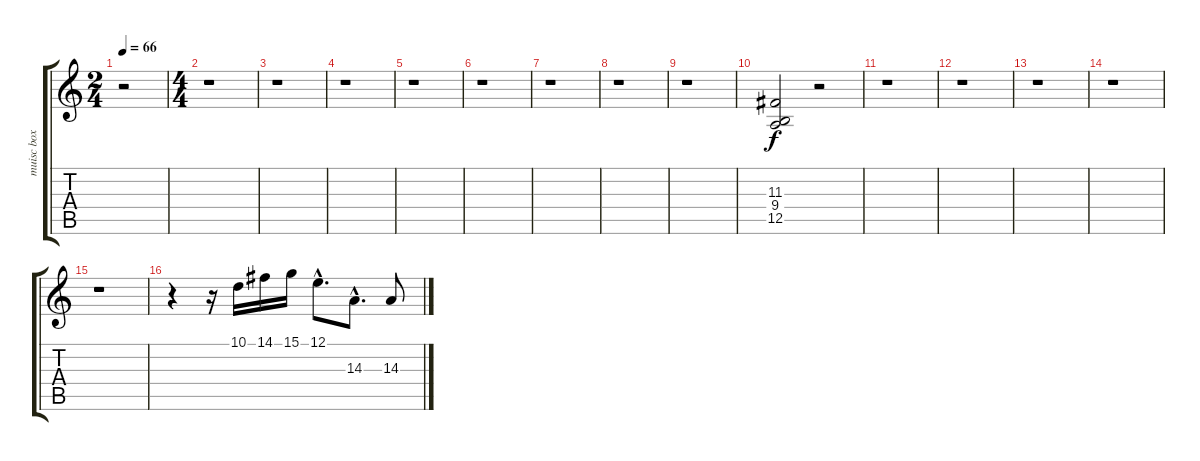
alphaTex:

\track ("muisc box" "muisc box") {instrument orchestralharp}
\staff {score tabs}
\tuning (E4 B3 G3 D3 A2 E2) {hide}
\ts (2 4)
\tempo 66
\clef g2
\ks c
r.2{dy f instrument orchestralharp} |
\ts (4 4)
r.1 |
r.1 |
r.1 |
r.1 |
r.1 |
r.1 |
r.1 |
r.1 |
(11.3 9.4 12.5).2{volume 8 instrument orchestralharp} r.2 |
r.1 |
r.1 |
r.1 |
r.1 |
r.1 |
r.4 r.16 10.1.16 14.1.16 15.1.16 12.1{hac}.8{d} 14.3{hac}.8{d} 14.3.8
